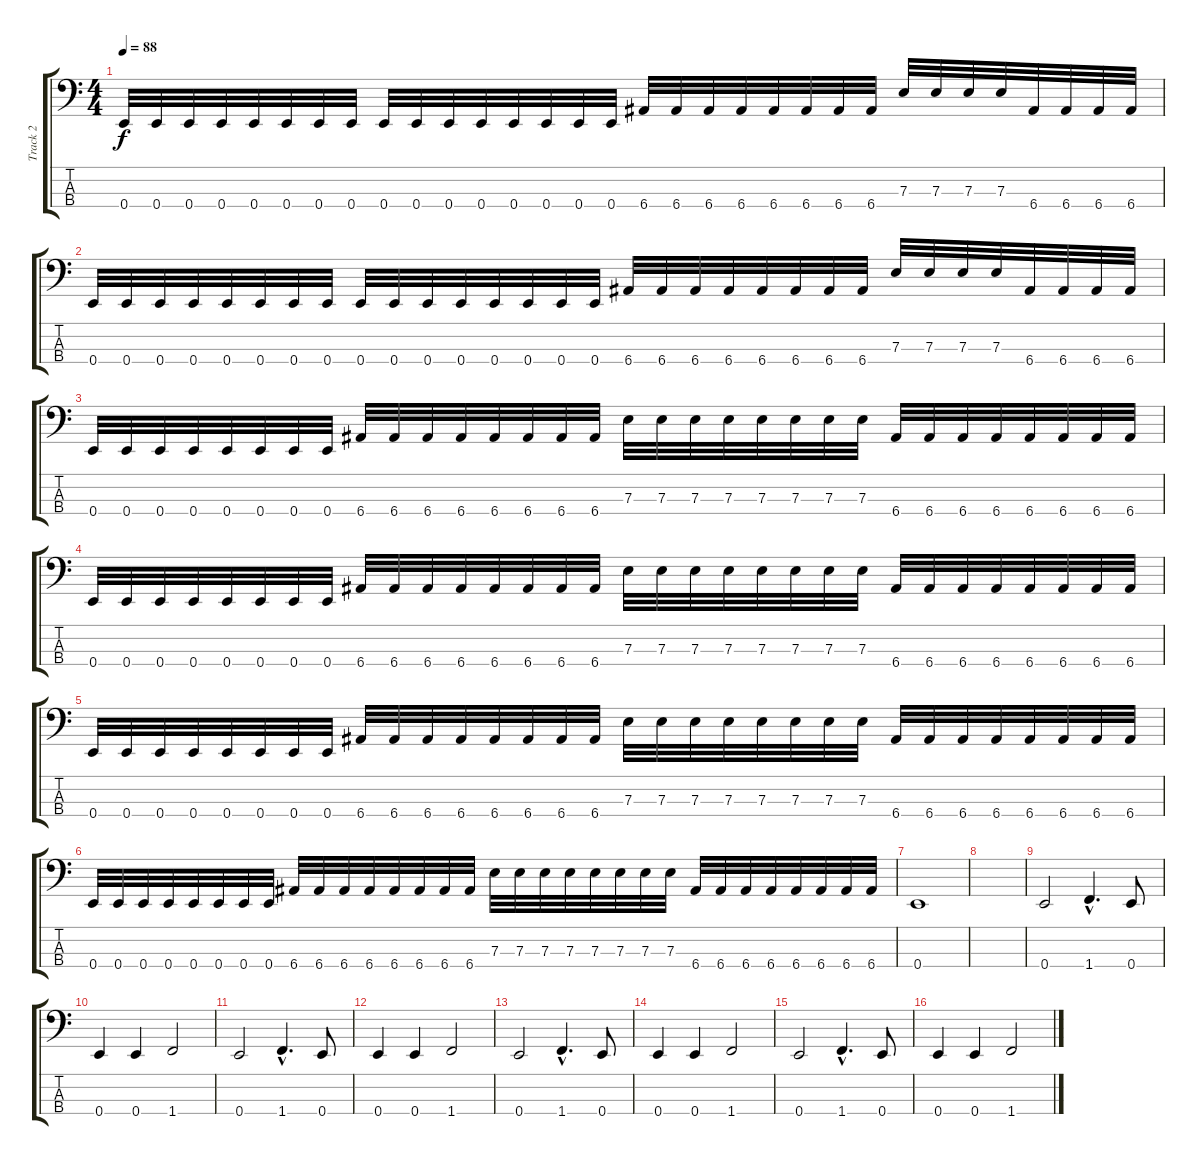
\track ("Track 2" "Track 2") {instrument overdrivenguitar}
\staff {score tabs}
\tuning (G2 D2 A1 E1) {hide}
\ts (4 4)
\tempo 88
\clef f4
\ks c
0.4.32{dy f} 0.4.32 0.4.32 0.4.32 0.4.32 0.4.32 0.4.32 0.4.32 0.4.32 0.4.32 0.4.32 0.4.32 0.4.32 0.4.32 0.4.32 0.4.32 6.4.32 6.4.32 6.4.32 6.4.32 6.4.32 6.4.32 6.4.32 6.4.32 7.3.32 7.3.32 7.3.32 7.3.32 6.4.32 6.4.32 6.4.32 6.4.32 |
0.4.32 0.4.32 0.4.32 0.4.32 0.4.32 0.4.32 0.4.32 0.4.32 0.4.32 0.4.32 0.4.32 0.4.32 0.4.32 0.4.32 0.4.32 0.4.32 6.4.32 6.4.32 6.4.32 6.4.32 6.4.32 6.4.32 6.4.32 6.4.32 7.3.32 7.3.32 7.3.32 7.3.32 6.4.32 6.4.32 6.4.32 6.4.32 |
0.4.32 0.4.32 0.4.32 0.4.32 0.4.32 0.4.32 0.4.32 0.4.32 6.4.32 6.4.32 6.4.32 6.4.32 6.4.32 6.4.32 6.4.32 6.4.32 7.3.32 7.3.32 7.3.32 7.3.32 7.3.32 7.3.32 7.3.32 7.3.32 6.4.32 6.4.32 6.4.32 6.4.32 6.4.32 6.4.32 6.4.32 6.4.32 |
0.4.32 0.4.32 0.4.32 0.4.32 0.4.32 0.4.32 0.4.32 0.4.32 6.4.32 6.4.32 6.4.32 6.4.32 6.4.32 6.4.32 6.4.32 6.4.32 7.3.32 7.3.32 7.3.32 7.3.32 7.3.32 7.3.32 7.3.32 7.3.32 6.4.32 6.4.32 6.4.32 6.4.32 6.4.32 6.4.32 6.4.32 6.4.32 |
0.4.32 0.4.32 0.4.32 0.4.32 0.4.32 0.4.32 0.4.32 0.4.32 6.4.32 6.4.32 6.4.32 6.4.32 6.4.32 6.4.32 6.4.32 6.4.32 7.3.32 7.3.32 7.3.32 7.3.32 7.3.32 7.3.32 7.3.32 7.3.32 6.4.32 6.4.32 6.4.32 6.4.32 6.4.32 6.4.32 6.4.32 6.4.32 |
0.4.32 0.4.32 0.4.32 0.4.32 0.4.32 0.4.32 0.4.32 0.4.32 6.4.32 6.4.32 6.4.32 6.4.32 6.4.32 6.4.32 6.4.32 6.4.32 7.3.32 7.3.32 7.3.32 7.3.32 7.3.32 7.3.32 7.3.32 7.3.32 6.4.32 6.4.32 6.4.32 6.4.32 6.4.32 6.4.32 6.4.32 6.4.32 |
0.4.1 |
|
0.4.2 1.4{hac}.4{d} 0.4.8 |
0.4.4 0.4.4 1.4.2 |
0.4.2 1.4{hac}.4{d} 0.4.8 |
0.4.4 0.4.4 1.4.2 |
0.4.2 1.4{hac}.4{d} 0.4.8 |
0.4.4 0.4.4 1.4.2 |
0.4.2 1.4{hac}.4{d} 0.4.8 |
0.4.4 0.4.4 1.4.2
